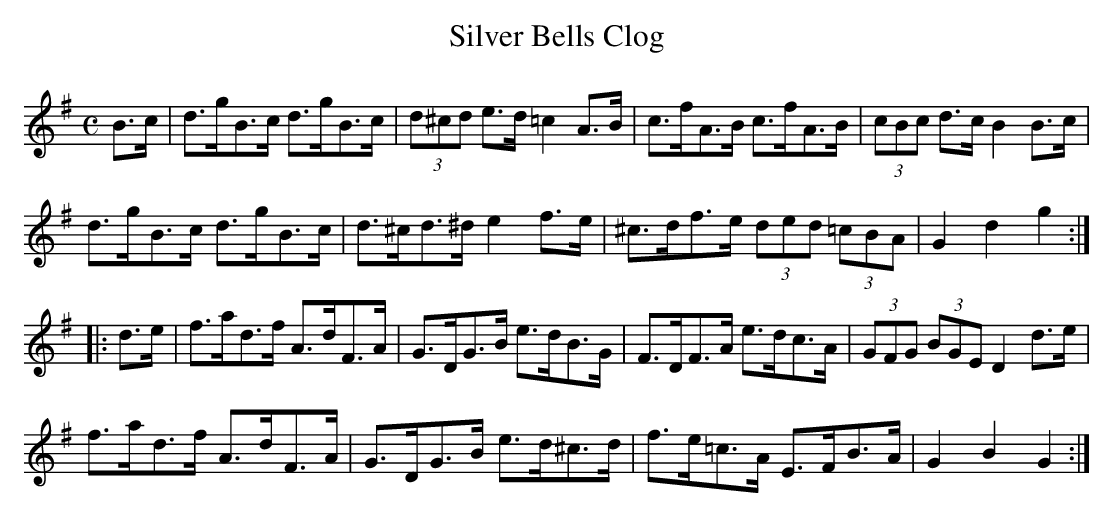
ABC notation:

X:1
T:Silver Bells Clog
M:C
L:1/8
K:G
B>c|d>gB>c d>gB>c|(3d^cd e>d =c2 A>B|c>fA>B c>fA>B|(3cBc d>c B2 B>c|
d>gB>c d>gB>c|d>^cd>^d e2 f>e|^c>df>e (3ded (3=cBA|G2d2g2:|
|:d>e|f>ad>f A>dF>A|G>DG>B e>dB>G|F>DF>A e>dc>A|(3GFG (3BGE D2 d>e|
f>ad>f A>dF>A|G>DG>B e>d^c>d|f>e=c>A E>FB>A|G2B2G2:|]
